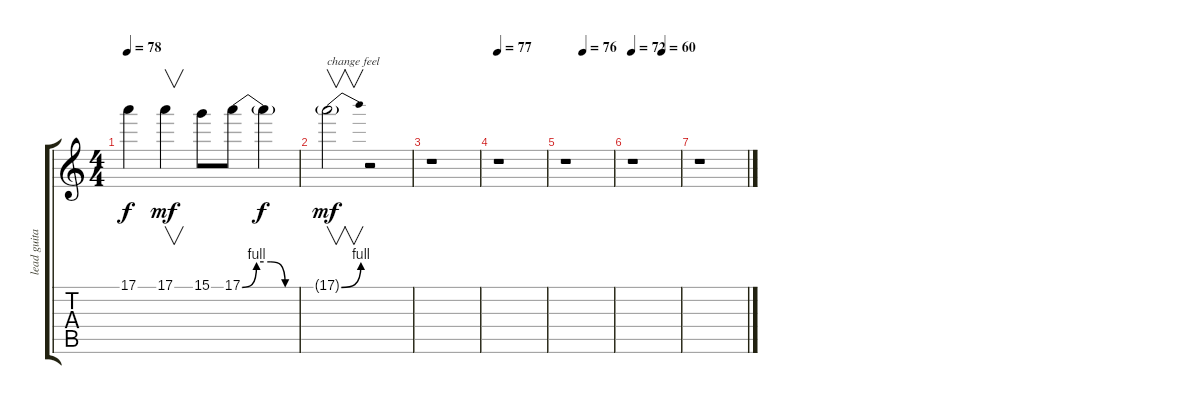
\track ("lead guitar" "lead guita") {instrument overdrivenguitar}
\staff {score tabs}
\tuning (E4 B3 G3 D3 A2 E2) {hide}
\ts (4 4)
\tempo 78
\clef g2
\ks c
17.1{t}.4{dy f} 17.1.4{v dy mf} 15.1.8 17.1{be (custom 0 0 15 4 30 4 45 0 60 0)}.8 17.1{t}.4{dy f} |
17.1{be (bend 0 0 60 4) g}.2{v txt "change feel" dy mf} r.2 |
r.1{txt " "} |
\tempo 77
r.1{txt " "} |
\tempo (76 0.375)
r.1{txt " "} |
\tempo (60 0.625)
\tempo 72
r.1{txt " "} |
r.1{txt " "}
